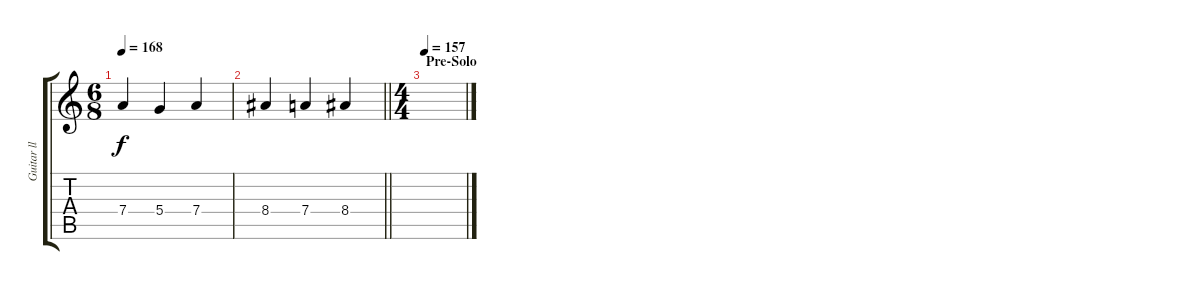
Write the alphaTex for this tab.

\track ("Guitar ll" "Guitar ll") {instrument distortionguitar}
\staff {score tabs}
\tuning (E4 B3 G3 D3 A2 D2) {hide}
\ts (6 8)
\tempo 168
\clef g2
\ks c
7.4.4{dy f} 5.4.4 7.4.4 |
\barLineRight lightlight
8.4.4 7.4.4 8.4.4 |
\ts (4 4)
\section ("" "Pre-Solo")
\tempo 156
\tempo 157
